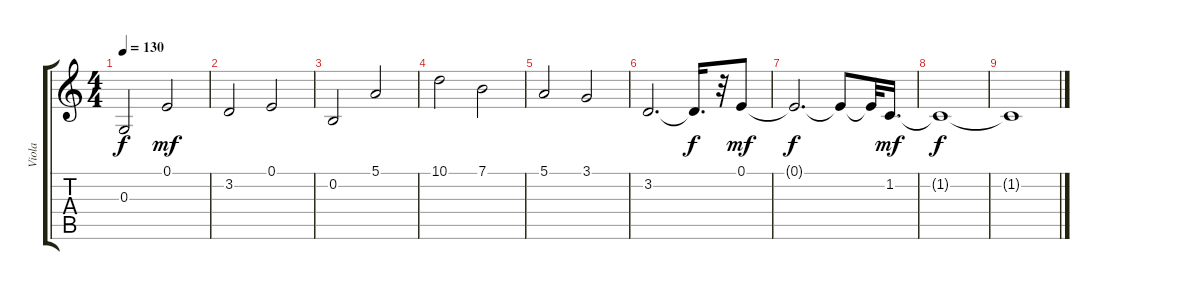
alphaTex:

\track ("Viola" "Viola") {instrument viola}
\staff {score tabs}
\tuning (E4 B3 G3 D3 A2 E2) {hide}
\ts (4 4)
\tempo 130
\clef g2
\ks c
0.3{t}.2{dy f} 0.1.2{dy mf} |
3.2.2 0.1.2 |
0.2.2 5.1.2 |
10.1.2 7.1.2 |
5.1.2 3.1.2 |
3.2.2{d} 3.2{t}.16{d dy f} r.32 0.1.8{dy mf} |
0.1{t}.2{d dy f} 0.1{t}.8 0.1{t}.32 1.2.16{d dy mf} |
1.2{t}.1{dy f} |
1.2{t}.1
